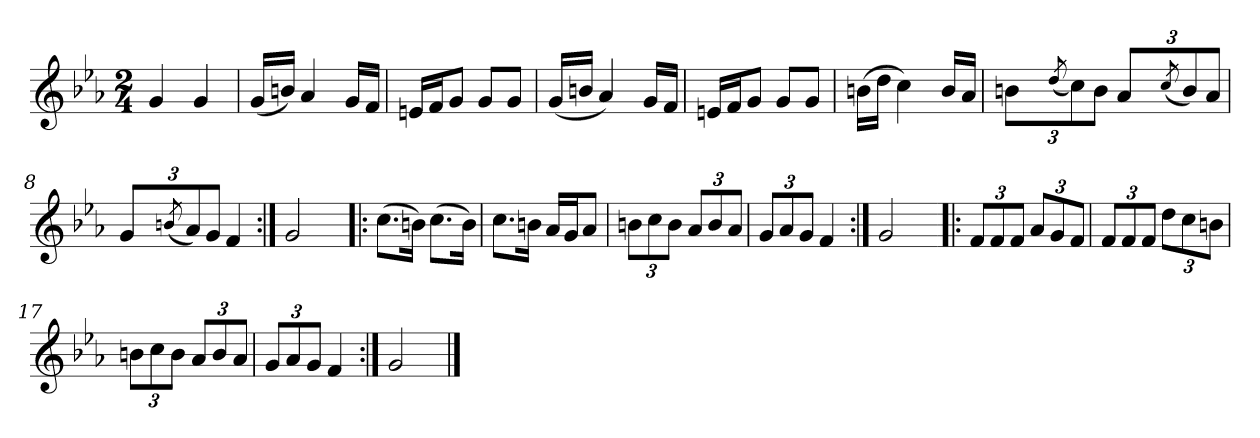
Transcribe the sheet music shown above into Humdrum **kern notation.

**kern
*part1
*staff1
*clefG2
*k[b-e-a-]
*M2/4
=1
4g
4g
=2
(<16gLL
16bnJJ)
4a-
16gLL
16fJJ
=3
16enLL
16fJ
8gJ
8gL
8gJ
=4
(<16gLL
16bnJJ
4a-)
16gLL
16fJJ
=5
16enLL
16fJ
8gJ
8gL
8gJ
=6
(>16bnLL
16ddJJ
4cc)
16bLL
16a-JJ
=7
12bnL
(>8qdd/
12cc)
12bJ
12a-L
(<8qcc/
12b)
12a-J
=8
12gL
(<8qbn/
12a-)
12gJ
4f
=9:|!
2g
=10!|:
(>8.ccL
16bnJk)
(>8.ccL
16bJk)
=11
8.ccL
16bnJk
16a-LL
16gJ
8a-J
=12
12bnL
12cc
12bJ
12a-L
12b
12a-J
=13
12gL
12a-
12gJ
4f
=14:|!
2g
=15!|:
12fL
12f
12fJ
12a-L
12g
12fJ
=16
12fL
12f
12fJ
12ddL
12cc
12bnJ
=17
12bnL
12cc
12bJ
12a-L
12b
12a-J
=18
12gL
12a-
12gJ
4f
=19:|!
2g
==
*-
